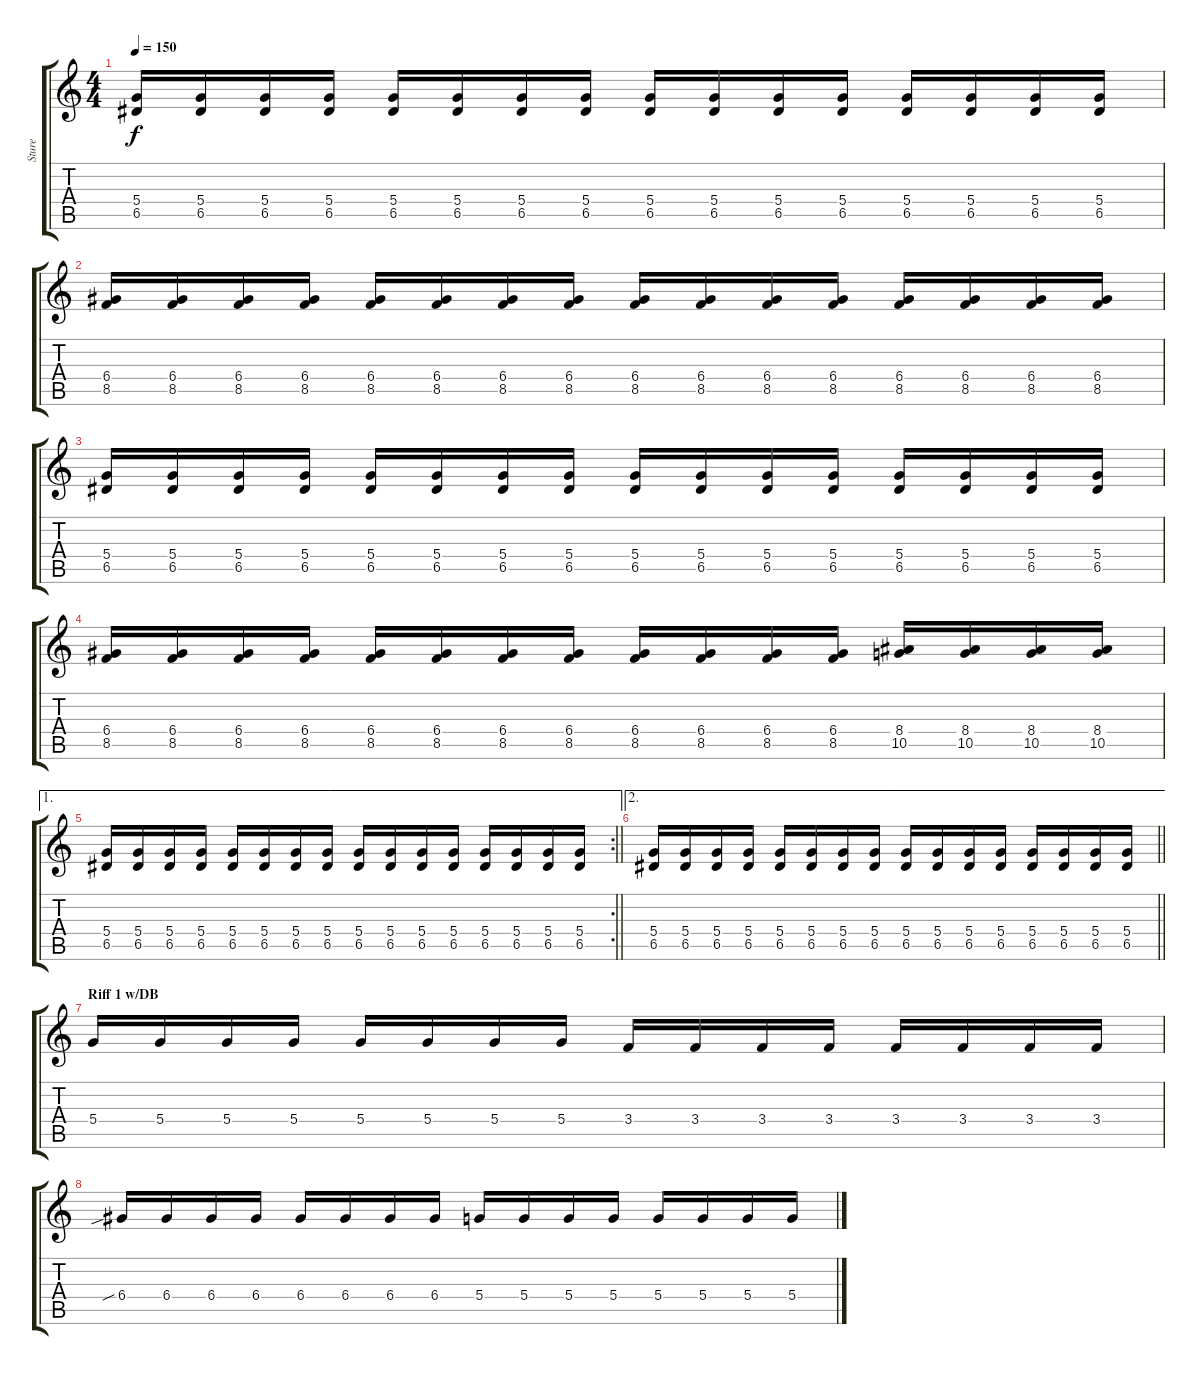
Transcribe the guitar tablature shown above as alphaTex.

\track ("Sture" "Sture") {instrument overdrivenguitar}
\staff {score tabs}
\tuning (E4 B3 G3 D3 A2 E2) {hide}
\ts (4 4)
\tempo 150
\clef g2
\ks c
(5.4 6.5).16{dy f} (5.4 6.5).16 (5.4 6.5).16 (5.4 6.5).16 (5.4 6.5).16 (5.4 6.5).16 (5.4 6.5).16 (5.4 6.5).16 (5.4 6.5).16 (5.4 6.5).16 (5.4 6.5).16 (5.4 6.5).16 (5.4 6.5).16 (5.4 6.5).16 (5.4 6.5).16 (5.4 6.5).16 |
(6.4 8.5).16 (6.4 8.5).16 (6.4 8.5).16 (6.4 8.5).16 (6.4 8.5).16 (6.4 8.5).16 (6.4 8.5).16 (6.4 8.5).16 (6.4 8.5).16 (6.4 8.5).16 (6.4 8.5).16 (6.4 8.5).16 (6.4 8.5).16 (6.4 8.5).16 (6.4 8.5).16 (6.4 8.5).16 |
(5.4 6.5).16 (5.4 6.5).16 (5.4 6.5).16 (5.4 6.5).16 (5.4 6.5).16 (5.4 6.5).16 (5.4 6.5).16 (5.4 6.5).16 (5.4 6.5).16 (5.4 6.5).16 (5.4 6.5).16 (5.4 6.5).16 (5.4 6.5).16 (5.4 6.5).16 (5.4 6.5).16 (5.4 6.5).16 |
(6.4 8.5).16 (6.4 8.5).16 (6.4 8.5).16 (6.4 8.5).16 (6.4 8.5).16 (6.4 8.5).16 (6.4 8.5).16 (6.4 8.5).16 (6.4 8.5).16 (6.4 8.5).16 (6.4 8.5).16 (6.4 8.5).16 (8.4 10.5).16 (8.4 10.5).16 (8.4 10.5).16 (8.4 10.5).16 |
\ae 1
\rc 2
\barLineRight lightlight
(5.4 6.5).16 (5.4 6.5).16 (5.4 6.5).16 (5.4 6.5).16 (5.4 6.5).16 (5.4 6.5).16 (5.4 6.5).16 (5.4 6.5).16 (5.4 6.5).16 (5.4 6.5).16 (5.4 6.5).16 (5.4 6.5).16 (5.4 6.5).16 (5.4 6.5).16 (5.4 6.5).16 (5.4 6.5).16 |
\ae 2
\barLineRight lightlight
(5.4 6.5).16 (5.4 6.5).16 (5.4 6.5).16 (5.4 6.5).16 (5.4 6.5).16 (5.4 6.5).16 (5.4 6.5).16 (5.4 6.5).16 (5.4 6.5).16 (5.4 6.5).16 (5.4 6.5).16 (5.4 6.5).16 (5.4 6.5).16 (5.4 6.5).16 (5.4 6.5).16 (5.4 6.5).16 |
\section ("" "Riff 1 w/DB")
5.4.16 5.4.16 5.4.16 5.4.16 5.4.16 5.4.16 5.4.16 5.4.16 3.4.16 3.4.16 3.4.16 3.4.16 3.4.16 3.4.16 3.4.16 3.4.16 |
6.4{sib}.16 6.4.16 6.4.16 6.4.16 6.4.16 6.4.16 6.4.16 6.4.16 5.4.16 5.4.16 5.4.16 5.4.16 5.4.16 5.4.16 5.4.16 5.4.16
